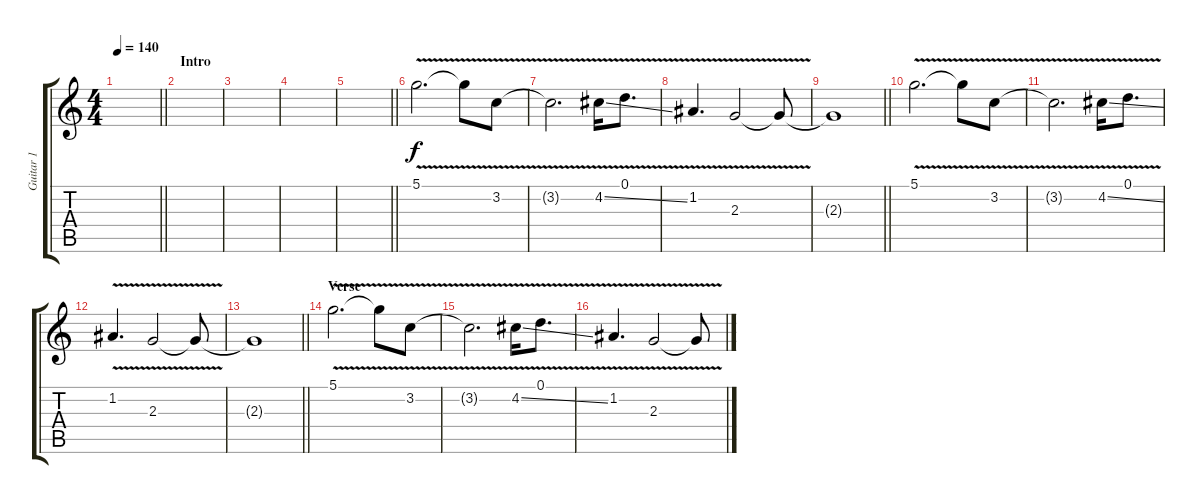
\track ("Guitar 1" "Guitar 1") {instrument electricguitarjazz}
\staff {score tabs}
\tuning (D4 A3 F3 C3 G2 C2) {hide}
\ts (4 4)
\tempo 140
\clef g2
\barLineRight lightlight
\ks c
|
\section ("" "Intro")
|
|
|
\barLineRight lightlight
|
5.1{v}.2{d} 5.1{t}.8 3.2{v}.8 |
3.2{t}.2{d} 4.2{v ss}.16 0.1{v}.8{d} |
1.2{v}.4{d} 2.3{v}.2 2.3{t}.8 |
\barLineRight lightlight
2.3{t}.1 |
5.1{v}.2{d} 5.1{t}.8 3.2{v}.8 |
3.2{t}.2{d} 4.2{v ss}.16 0.1{v}.8{d} |
1.2{v}.4{d} 2.3{v}.2 2.3{t}.8 |
\barLineRight lightlight
2.3{t}.1 |
\section ("" "Verse")
5.1{v}.2{d} 5.1{t}.8 3.2{v}.8 |
3.2{t}.2{d} 4.2{v ss}.16 0.1{v}.8{d} |
1.2{v}.4{d} 2.3{v}.2 2.3{t}.8
